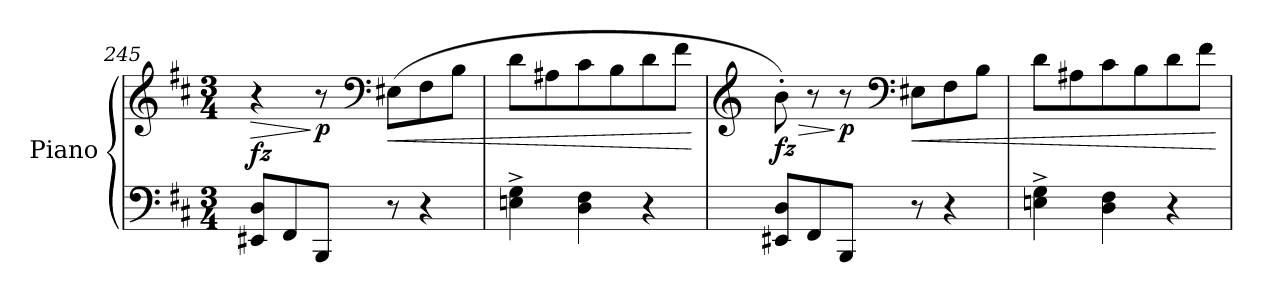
**kern	**kern	**dynam
*part1	*part1	*part1
*staff2	*staff1	*staff1/2
*I"Piano	*	*
*I'Pno	*	*
*clefF4	*clefG2	*
*k[f#c#]	*k[f#c#]	*
*M3/4	*M3/4	*
=245	=245	=245
!	!	!LO:HP:b
!	!	!LO:DY:n=1:a=2
8EE#X/ 8D/L	4r	> fz
8FF#/	.	.
!	!	!LO:DY:n=2:b
8BBB/J	8r	] p
*	*clefF4	*
!	!	!LO:HP:b
8r	(8E#X\L	<
4r	8F#\	.
.	8B\J	.
!!LO:LB:g=z
=246	=246	=246
4En\^ 4G\^	8d\L	.
.	8A#X\	.
4D\ 4F#\	8c#\	.
.	8B\	.
4r	8d\	.
.	8f#\J	.
.	.	[
=247	=247	=247
*	*clefG2	*
!	!	!LO:HP:b
!	!	!LO:DY:n=1:b
8EE#X/ 8D/L	8b'\)	> fz
8FF#/	8r	.
!	!	!LO:DY:n=2:b
8BBB/J	8r	] p
*	*clefF4	*
!	!	!LO:HP:b
8r	8E#X\L	<
4r	8F#\	.
.	8B\J	.
=248	=248	=248
4En\^ 4G\^	8d\L	.
.	8A#X\	.
4D\ 4F#\	8c#\	.
.	8B\	.
4r	8d\	.
.	8f#\J	.
.	.	[
=	=	=
*-	*-	*-
